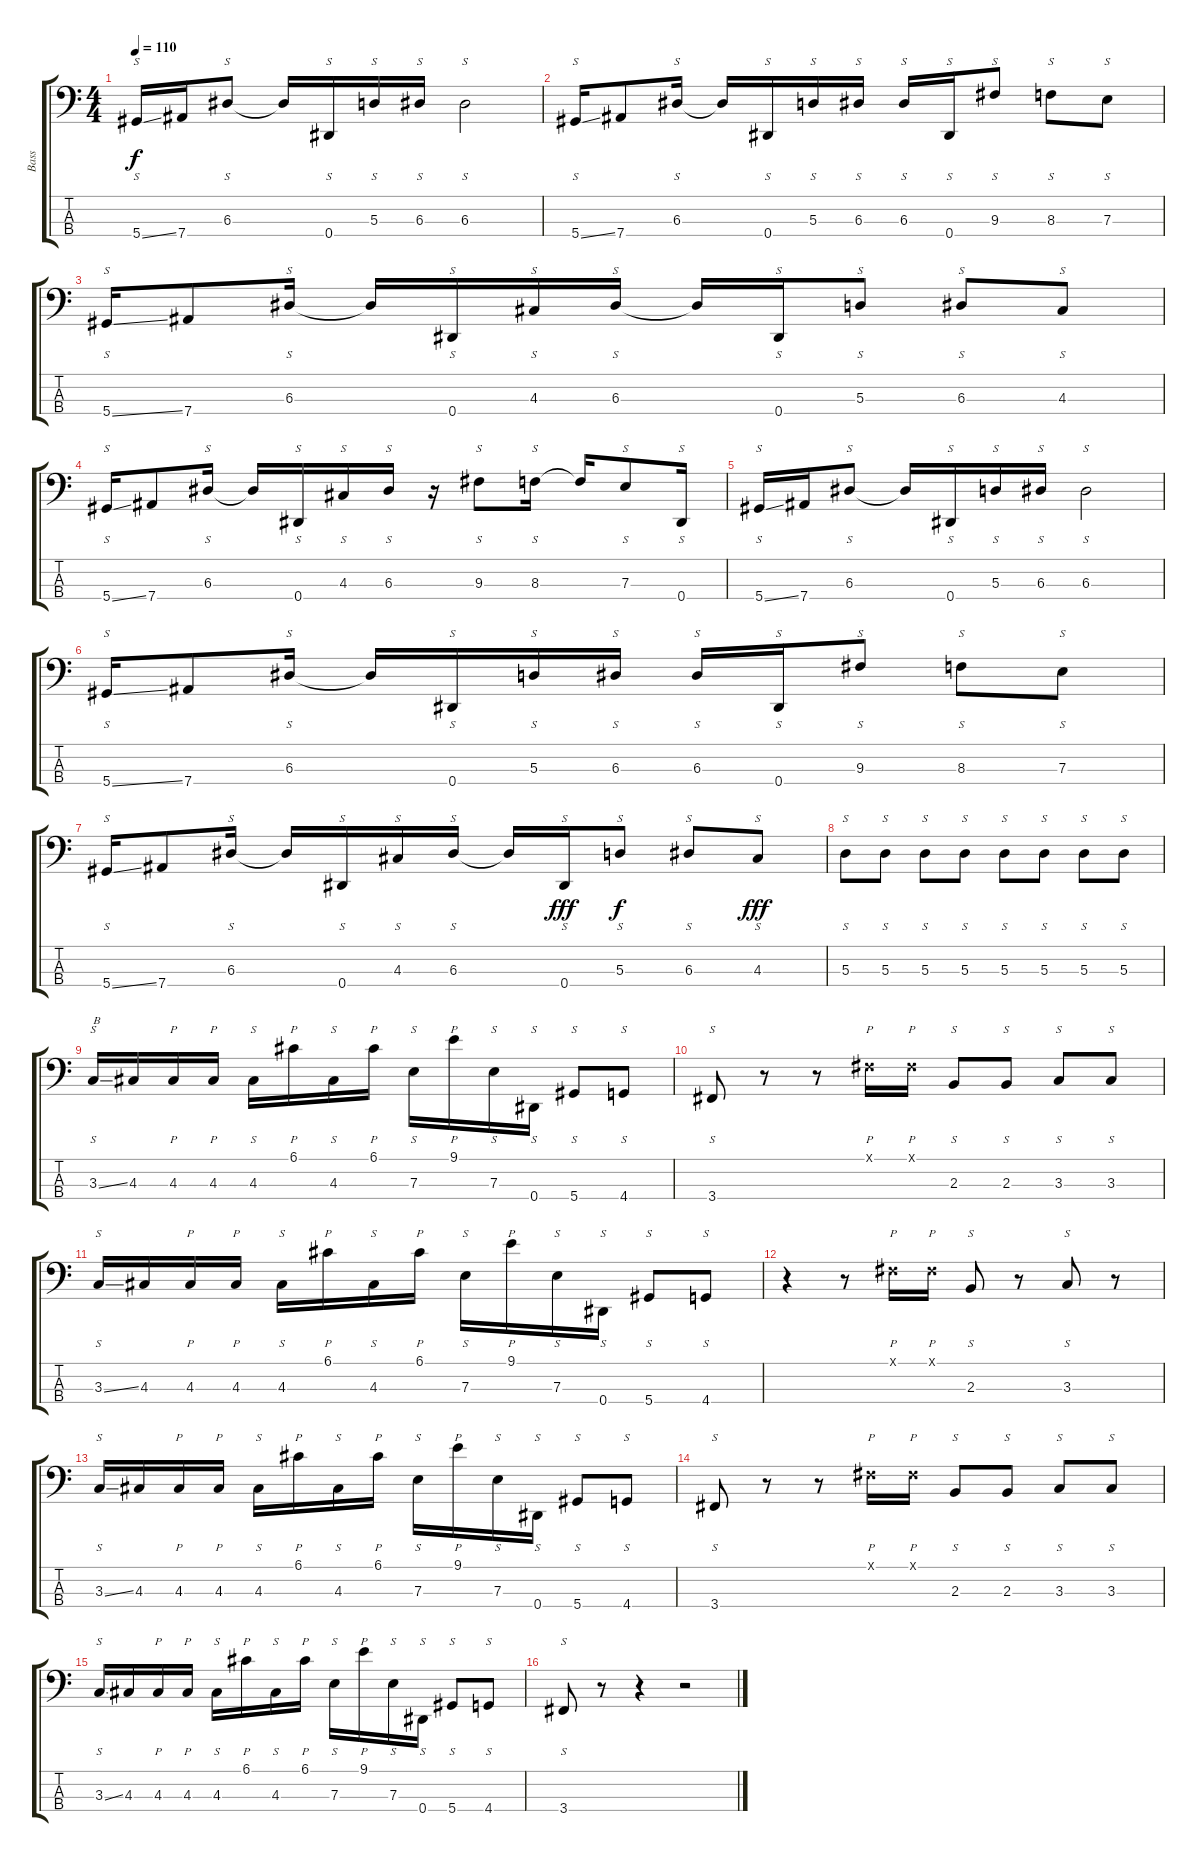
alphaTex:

\track ("Bass" "Bass") {instrument slapbass1}
\staff {score tabs}
\tuning (G2 D2 A1 Eb1) {hide}
\ts (4 4)
\tempo 110
\clef f4
\ks c
5.4{ss}.16{s dy f} 7.4.16 6.3.8{s} 6.3{t}.16 0.4.16{s} 5.3.16{s} 6.3.16{s} 6.3.2{s} |
5.4{ss}.16{s} 7.4.8 6.3.16{s} 6.3{t}.16 0.4.16{s} 5.3.16{s} 6.3.16{s} 6.3.16{s} 0.4.16{s} 9.3.8{s} 8.3.8{s} 7.3.8{s} |
5.4{ss}.16{s} 7.4.8 6.3.16{s} 6.3{t}.16 0.4.16{s} 4.3.16{s} 6.3.16{s} 6.3{t}.16 0.4.16{s} 5.3.8{s} 6.3.8{s} 4.3.8{s} |
5.4{ss}.16{s} 7.4.8 6.3.16{s} 6.3{t}.16 0.4.16{s} 4.3.16{s} 6.3.16{s} r.16 9.3.8{s} 8.3.16{s} 8.3{t}.16 7.3.8{s} 0.4.16{s} |
5.4{ss}.16{s} 7.4.16 6.3.8{s} 6.3{t}.16 0.4.16{s} 5.3.16{s} 6.3.16{s} 6.3.2{s} |
5.4{ss}.16{s} 7.4.8 6.3.16{s} 6.3{t}.16 0.4.16{s} 5.3.16{s} 6.3.16{s} 6.3.16{s} 0.4.16{s} 9.3.8{s} 8.3.8{s} 7.3.8{s} |
5.4{ss}.16{s} 7.4.8 6.3.16{s} 6.3{t}.16 0.4.16{s} 4.3.16{s} 6.3.16{s} 6.3{t}.16 0.4.16{s dy fff} 5.3.8{s dy f} 6.3.8{s} 4.3.8{s dy fff} |
5.3.8{s} 5.3.8{s} 5.3.8{s} 5.3.8{s} 5.3.8{s} 5.3.8{s} 5.3.8{s} 5.3.8{s} |
3.3{ss}.16{s txt "B"} 4.3.16 4.3.16{p} 4.3.16{p} 4.3.16{s} 6.1.16{p} 4.3.16{s} 6.1.16{p} 7.3.16{s} 9.1.16{p} 7.3.16{s} 0.4.16{s} 5.4.8{s} 4.4.8{s} |
3.4.8{s} r.8 r.8 -1.1{x}.16{p} -1.1{x}.16{p} 2.3.8{s} 2.3.8{s} 3.3.8{s} 3.3.8{s} |
3.3{ss}.16{s} 4.3.16 4.3.16{p} 4.3.16{p} 4.3.16{s} 6.1.16{p} 4.3.16{s} 6.1.16{p} 7.3.16{s} 9.1.16{p} 7.3.16{s} 0.4.16{s} 5.4.8{s} 4.4.8{s} |
r.4 r.8 -1.1{x}.16{p} -1.1{x}.16{p} 2.3.8{s} r.8 3.3.8{s} r.8 |
3.3{ss}.16{s} 4.3.16 4.3.16{p} 4.3.16{p} 4.3.16{s} 6.1.16{p} 4.3.16{s} 6.1.16{p} 7.3.16{s} 9.1.16{p} 7.3.16{s} 0.4.16{s} 5.4.8{s} 4.4.8{s} |
3.4.8{s} r.8 r.8 -1.1{x}.16{p} -1.1{x}.16{p} 2.3.8{s} 2.3.8{s} 3.3.8{s} 3.3.8{s} |
3.3{ss}.16{s} 4.3.16 4.3.16{p} 4.3.16{p} 4.3.16{s} 6.1.16{p} 4.3.16{s} 6.1.16{p} 7.3.16{s} 9.1.16{p} 7.3.16{s} 0.4.16{s} 5.4.8{s} 4.4.8{s} |
3.4.8{s} r.8 r.4 r.2
